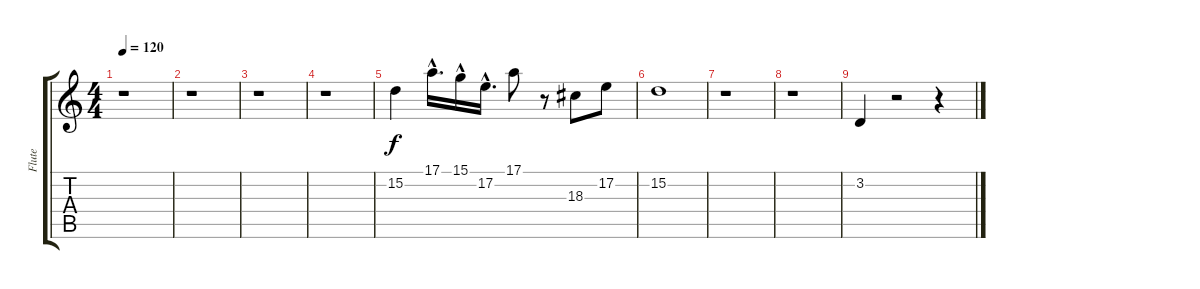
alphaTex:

\track ("Flute" "Flute") {instrument flute}
\staff {score tabs}
\tuning (E4 B3 G3 D3 A2 E2) {hide}
\ts (4 4)
\tempo 120
\clef g2
\ks c
r.1{dy f instrument flute} |
r.1 |
r.1 |
r.1 |
15.2.4 17.1{hac}.16{d} 15.1{hac}.16 17.2{hac}.16{d} 17.1.8 r.8 18.3.8 17.2.8 |
15.2.1 |
r.1 |
r.1 |
3.2.4 r.2 r.4
